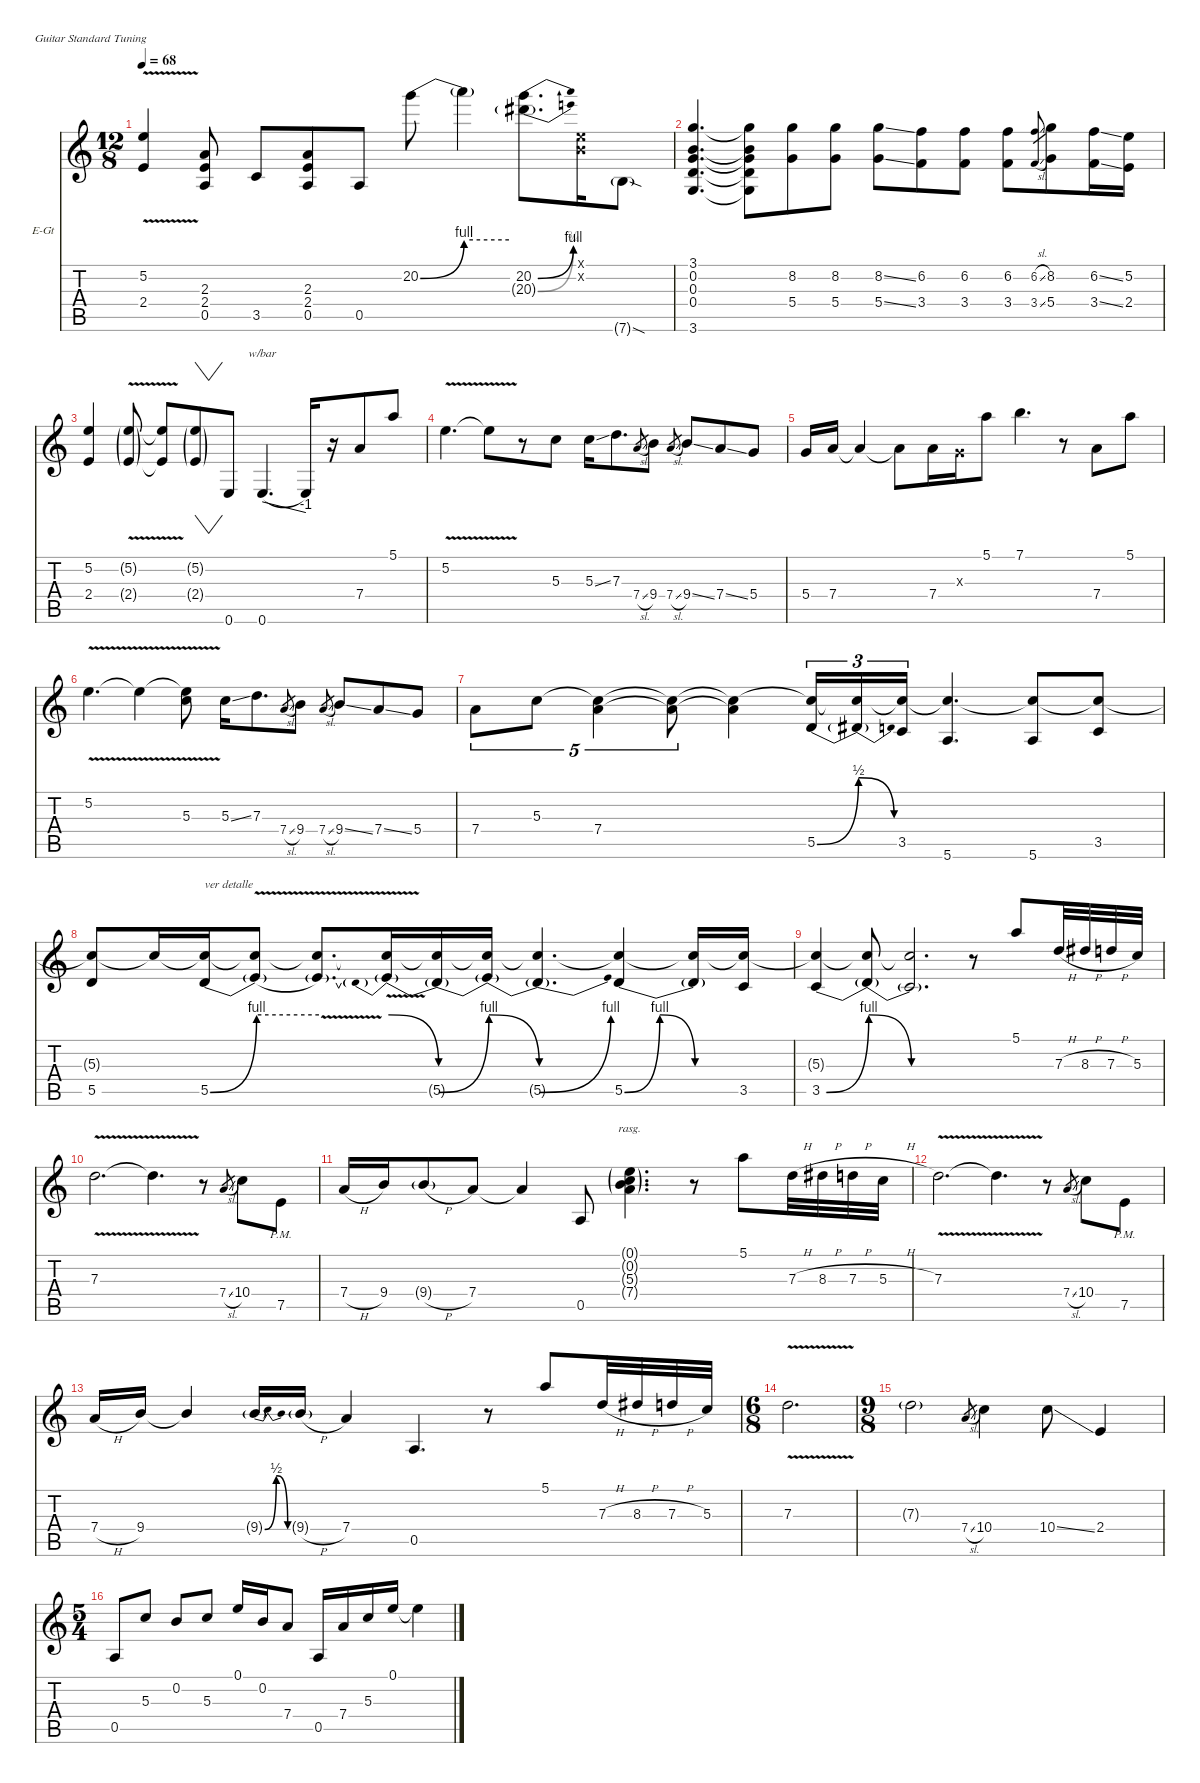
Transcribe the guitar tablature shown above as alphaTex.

\hideDynamics
\bracketExtendMode nobrackets
\firstSystemTrackNameOrientation horizontal
\otherSystemsTrackNameOrientation horizontal
\track ("Joe Satriani" "E-Gt") {instrument overdrivenguitar}
\staff {score tabs}
\tuning (E4 B3 G3 D3 A2 E2)
\ts (12 8)
\tempo 68
\clef g2
\ks c
(5.2{v} 2.4{v}).4{dy f beam Up} (2.3 2.4 0.5).8{beam Up} 3.5.8{beam Up} (2.3 2.4 0.5).8{beam Up} 0.5.8{beam Up} 20.2{be (bend 0 0 60 4)}.8{beam Down} 20.2{be (hold 0 4 60 4) t}.4{beam Down} (20.2{be (bend 0 0 60 4)} 20.3{be (bend 0 0 60 3) g acc #}).8{d beam Down} (0.1{x} 0.2{x}).16{beam Down} 7.6{sod g}.8{beam Down} |
(3.1 0.2 0.3 0.4 3.6).4{d beam Up} (3.1{t} 0.2{t} 0.3{t} 0.4{t} 3.6{t}).8{beam Down} (8.2 5.4).8{beam Down} (8.2 5.4).8{beam Down} (8.2{ss} 5.4{ss}).8{beam Down} (6.2 3.4).8{beam Down} (6.2 3.4).8{beam Down} (6.2 3.4).8{beam Down} (6.2{sl} 3.4{sl}).8{gr dy mf beam Up} (8.2 5.4).8{dy f beam Down} (6.2{ss} 3.4{ss}).16{beam Down} (5.2 2.4).16{beam Down} |
(5.2 2.4).4{beam Up} (5.2{v g} 2.4{v g}).8{beam Up} (5.2{v t} 2.4{v t}).8{beam Up} (5.2{g} 2.4{g}).8{vw beam Up} 0.6.8{beam Up} 0.6.4{d tbe (dive default 0 0 60 -4) beam Up} 0.6{t}.16{beam Up} r.16{beam Up} 7.4.8{beam Up} 5.1.8{beam Up} |
5.2{v}.4{d beam Down} 5.2{v t}.8{beam Down} r.8{beam Down} 5.3.8{beam Down} 5.3{ss}.16{beam Down} 7.3.8{d beam Down} 7.4{sl}.8{gr dy mf beam Up} 9.4.8{dy f beam Down} 7.4{sl}.8{gr dy mf beam Up} 9.4{ss}.8{dy f beam Up} 7.4{ss}.8{beam Up} 5.4.8{beam Up} |
5.4.16{beam Up} 7.4.16{beam Up} 7.4{t}.4{beam Up} 7.4{t}.8{beam Down} 7.4.16{beam Down} 0.3{x}.16{beam Down} 5.1.8{beam Down} 7.1.4{d beam Down} r.8{beam Down} 7.4.8{beam Down} 5.1.8{beam Down} |
5.2{v}.4{d beam Down} 5.2{v t}.4{beam Down} (5.2{v t} 5.3).8{beam Down} 5.3{ss}.16{beam Down} 7.3.8{d beam Down} 7.4{sl}.8{gr dy mf beam Up} 9.4.8{dy f beam Down} 7.4{sl}.8{gr dy mf beam Up} 9.4{ss}.8{dy f beam Up} 7.4{ss}.8{beam Up} 5.4.8{beam Up} |
7.4.8{tu (5 4) beam Down} 5.3.8{tu (5 4) beam Down} (7.4 5.3{t}).4{tu (5 4) beam Down} (7.4{t} 5.3{t}).8{tu (5 4) dy mf beam Down} (7.4{t} 5.3{t}).4{dy f beam Down} (5.5{be (bend 0 0 60 2)} 5.3{t}).16{tu (3 2) beam Up} (5.5{be (release 0 2 60 0) t} 5.3{t}).16{tu (3 2) beam Up} (3.5 5.3{t}).16{tu (3 2) beam Up} (5.6 5.3{t}).4{d beam Up} (5.6 5.3{t}).8{beam Up} (3.5 5.3{t}).8{beam Up} |
(5.5 5.3{t}).8{beam Up} 5.3{t}.16{dy mf beam Up} (5.5{be (bend 0 0 60 4)} 5.3{t}).16{txt "ver detalle" dy f beam Up} (5.5{be (hold 0 4 60 4) v t} 5.3{t}).8{beam Up} (5.5{v t} 5.3{t}).8{d beam Up} (5.5{be (prebendrelease 0 4 60 0) t} 5.3{t}).16{beam Up} (5.5{be (bend 0 0 60 4) t} 5.3{t}).16{beam Up} (5.5{be (release 0 4 60 0) t} 5.3{t}).16{beam Up} (5.5{be (bend 0 0 60 4) t} 5.3{t}).4{d beam Up} (5.5{be (bendrelease 0 0 30 4 30 4 60 0)} 5.3{t}).4{beam Up} (5.5{be (hold 0 0 60 0) t} 5.3{t}).16{beam Up} (3.5 5.3{t}).16{beam Up} |
(3.5{be (bend 0 0 60 4)} 5.3{t}).4{beam Up} (3.5{be (release 0 4 60 0) t} 5.3{t}).8{beam Up} (5.3{t} 3.5{be (hold 0 0 60 0) t}).2{d beam Up} r.8{beam Up} 5.1.8{beam Down} 7.3{h}.32{beam Down} 8.3{h acc #}.32{beam Down} 7.3{h}.32{beam Down} 5.3.32{beam Down} |
7.3{v}.2{d beam Down} 7.3{v t}.4{d beam Down} r.8{beam Down} 7.4{sl}.8{gr dy mf beam Up} 10.4.8{dy f beam Up} 7.5{pm}.8{beam Up} |
7.4{h}.16{beam Up} 9.4.16{beam Up} 9.4{h g}.8{beam Up} 7.4.8{beam Up} 7.4{t}.4{beam Up} 0.5.8{beam Up} (0.1{g} 0.2{g} 5.3{g} 7.4{g}).4{d rasg amianapaest beam Down} r.8{beam Down} 5.1.8{beam Down} 7.3{h}.32{beam Down} 8.3{h acc #}.32{beam Down} 7.3{h}.32{beam Down} 5.3{h}.32{beam Down} |
7.3{v}.2{d beam Down} 7.3{v t}.4{d beam Down} r.8{beam Down} 7.4{sl}.8{gr dy mf beam Up} 10.4.8{dy f beam Up} 7.5{pm}.8{beam Up} |
7.4{h}.16{beam Up} 9.4.16{beam Up} 9.4{t}.4{beam Up} 9.4{be (bendrelease 0 0 30 2 30 2 60 0) g}.16{beam Up} 9.4{h g}.16{beam Up} 7.4.4{beam Up} 0.5.4{d beam Up} r.8{beam Up} 5.1.8{beam Down} 7.3{h}.32{beam Down} 8.3{h acc #}.32{beam Down} 7.3{h}.32{beam Down} 5.3.32{beam Down} |
\ts (6 8)
7.3{v}.2{d beam Down} |
\ts (9 8)
7.3{g}.2{beam Down} 7.4{sl}.8{gr dy mf beam Up} 10.4.4{dy f beam Down} 10.4{ss}.8{beam Down} 2.4.4{beam Up} |
\ts (5 4)
0.5.8{beam Up} 5.3.8{beam Up} 0.2.8{beam Up} 5.3.8{beam Up} 0.1.16{beam Up} 0.2.16{beam Up} 7.4.8{beam Up} 0.5.16{beam Up} 7.4.16{beam Up} 5.3.16{beam Up} 0.1.16{beam Up} 0.1{t}.4{beam Down}
